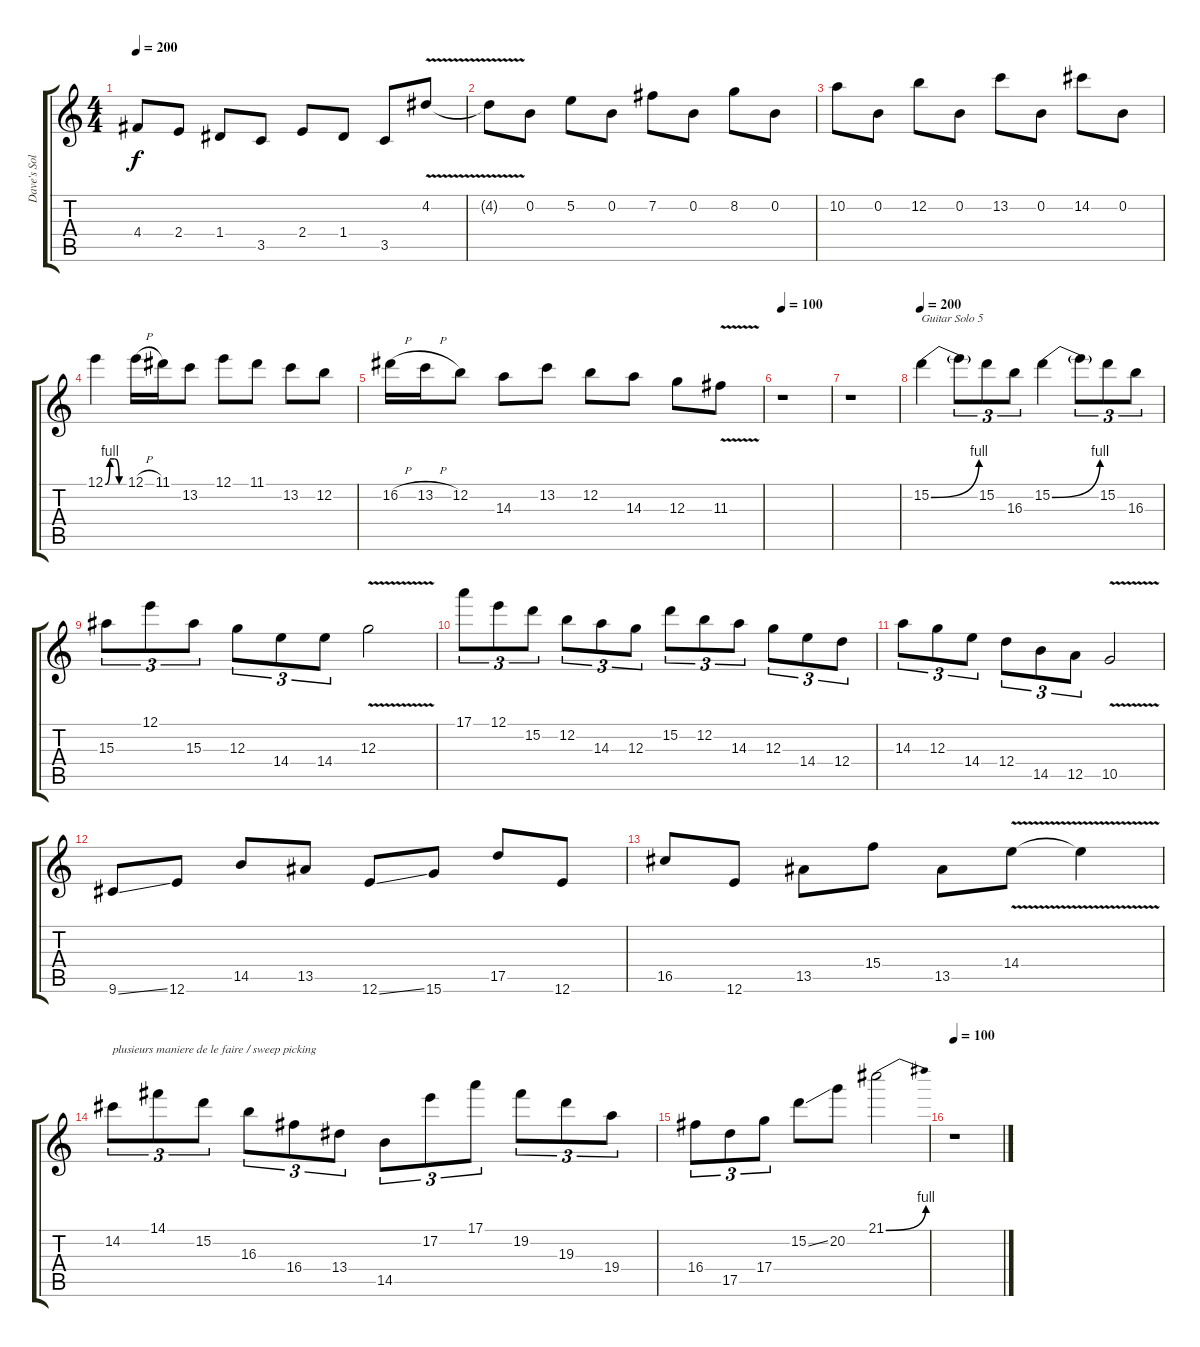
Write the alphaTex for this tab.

\track ("Dave's Solo" "Dave's Sol") {instrument distortionguitar}
\staff {score tabs}
\tuning (E4 B3 G3 D3 A2 E2) {hide}
\ts (4 4)
\tempo 200
\clef g2
\ks c
4.4.8{dy f} 2.4.8 1.4.8 3.5.8 2.4.8 1.4.8 3.5.8 4.2{v}.8 |
4.2{t}.8 0.2.8 5.2.8 0.2.8 7.2.8 0.2.8 8.2.8 0.2.8 |
10.2.8 0.2.8 12.2.8 0.2.8 13.2.8 0.2.8 14.2.8 0.2.8 |
12.1{be (custom 0 0 15 4 30 4 45 0 60 0)}.4 12.1{h}.16 11.1.16 13.2.8 12.1.8 11.1.8 13.2.8 12.2.8 |
16.2{h}.16 13.2{h}.16 12.2.8 14.3.8 13.2.8 12.2.8 14.3.8 12.3.8 11.3{v}.8 |
\tempo 100
r.1 |
r.1 |
\tempo 200
15.2{be (bend 0 0 60 4)}.4{txt "Guitar Solo 5"} 15.2{t}.8{tu (3 2)} 15.2.8{tu (3 2)} 16.3.8{tu (3 2)} 15.2{be (bend 0 0 60 4)}.4 15.2{t}.8{tu (3 2)} 15.2.8{tu (3 2)} 16.3.8{tu (3 2)} |
15.3.8{tu (3 2)} 12.1.8{tu (3 2)} 15.3.8{tu (3 2)} 12.3.8{tu (3 2)} 14.4.8{tu (3 2)} 14.4.8{tu (3 2)} 12.3{v}.2 |
17.1.8{tu (3 2)} 12.1.8{tu (3 2)} 15.2.8{tu (3 2)} 12.2.8{tu (3 2)} 14.3.8{tu (3 2)} 12.3.8{tu (3 2)} 15.2.8{tu (3 2)} 12.2.8{tu (3 2)} 14.3.8{tu (3 2)} 12.3.8{tu (3 2)} 14.4.8{tu (3 2)} 12.4.8{tu (3 2)} |
14.3.8{tu (3 2)} 12.3.8{tu (3 2)} 14.4.8{tu (3 2)} 12.4.8{tu (3 2)} 14.5.8{tu (3 2)} 12.5.8{tu (3 2)} 10.5{v}.2 |
9.6{ss}.8 12.6.8 14.5.8 13.5.8 12.6{ss}.8 15.6.8 17.5.8 12.6.8 |
16.5.8 12.6.8 13.5.8 15.4.8 13.5.8 14.4{v}.8 14.4{t}.4 |
14.2.8{tu (3 2) txt "plusieurs maniere de le faire / sweep picking"} 14.1.8{tu (3 2)} 15.2.8{tu (3 2)} 16.3.8{tu (3 2)} 16.4.8{tu (3 2)} 13.4.8{tu (3 2)} 14.5.8{tu (3 2)} 17.2.8{tu (3 2)} 17.1.8{tu (3 2)} 19.2.8{tu (3 2)} 19.3.8{tu (3 2)} 19.4.8{tu (3 2)} |
16.4.8{tu (3 2)} 17.5.8{tu (3 2)} 17.4.8{tu (3 2)} 15.2{ss}.8 20.2.8 21.1{be (bend 0 0 60 4)}.2 |
\tempo 100
r.1
